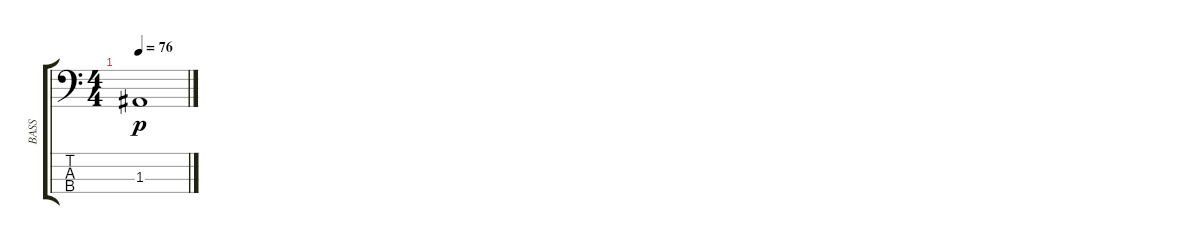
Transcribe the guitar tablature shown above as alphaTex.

\track ("BASS" "BASS") {instrument fretlessbass}
\staff {score tabs}
\tuning (G2 D2 A1 E1) {hide}
\ts (4 4)
\tempo 76
\clef f4
\ks c
1.3.1{dy p}
